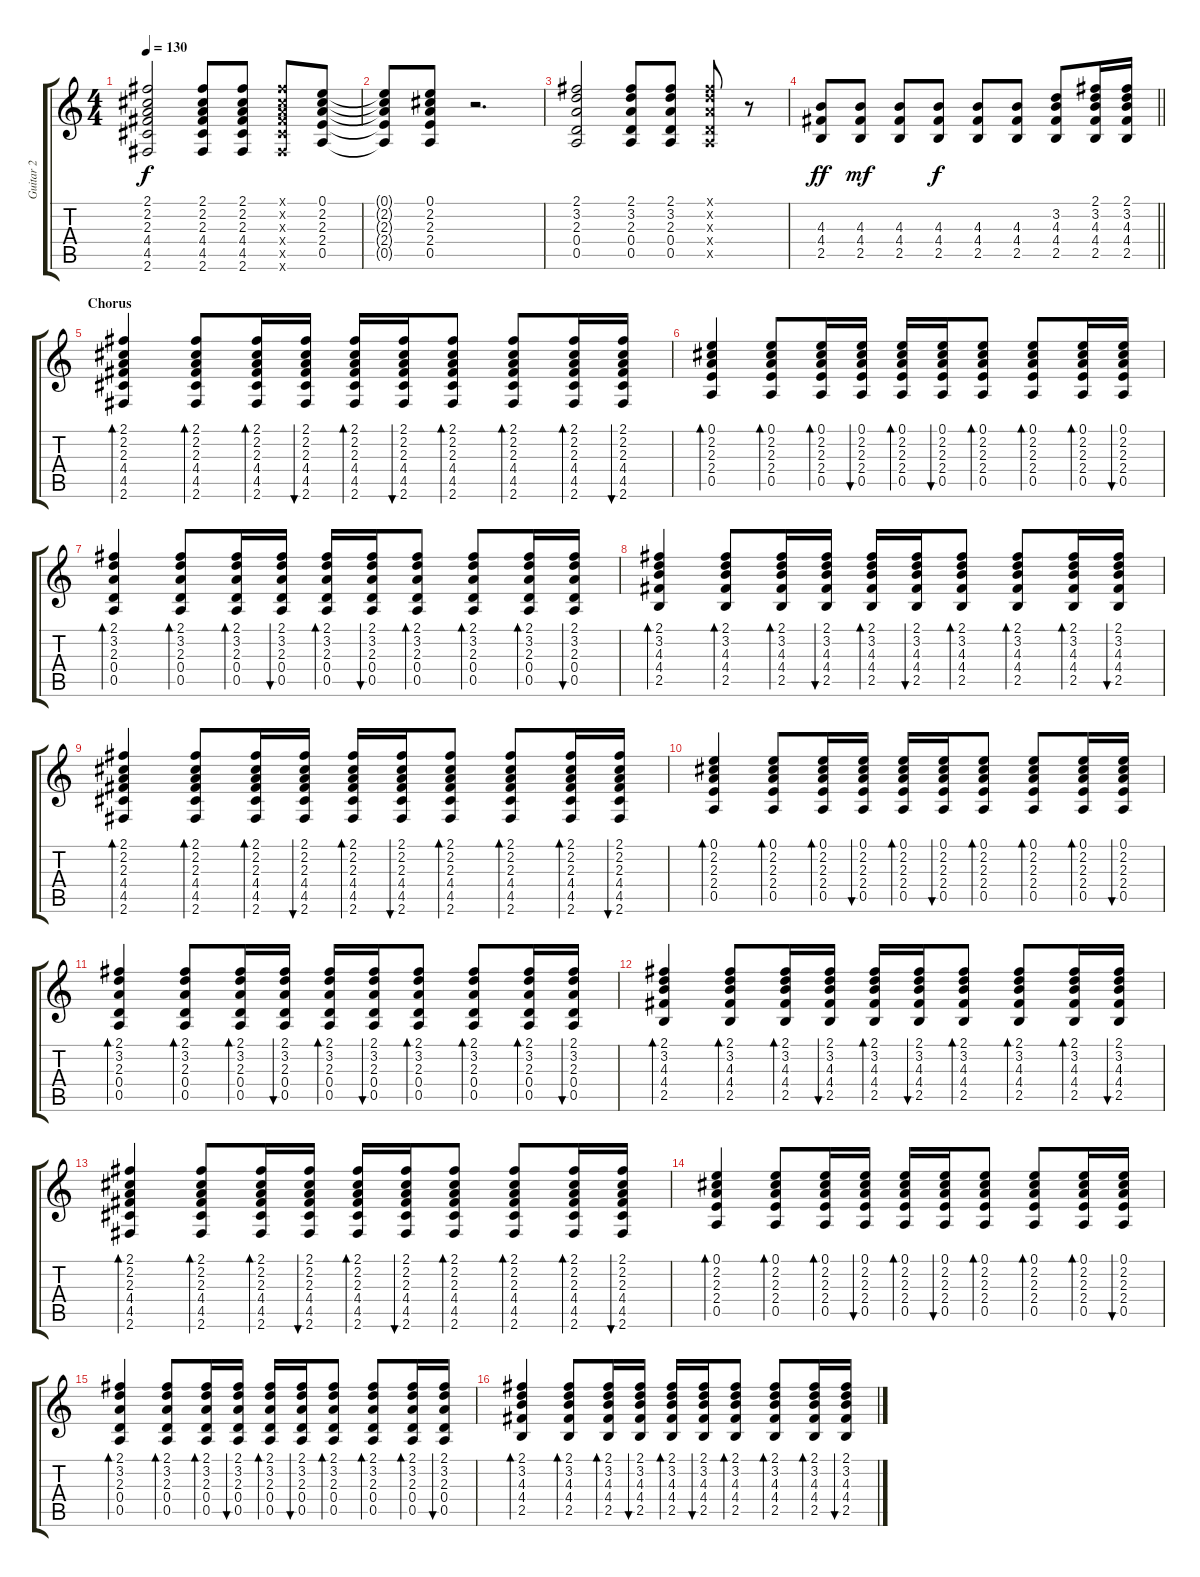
\track ("Guitar 2" "Guitar 2") {instrument acousticguitarsteel}
\staff {score tabs}
\tuning (E4 B3 G3 D3 A2 E2) {hide}
\ts (4 4)
\tempo 130
\clef g2
\ks c
(2.1 2.2 2.3 4.4 4.5 2.6).2{dy f} (2.1 2.2 2.3 4.4 4.5 2.6).8 (2.1 2.2 2.3 4.4 4.5 2.6).8 (2.1{x} 2.2{x} 2.3{x} 4.4{x} 4.5{x} 2.6{x}).8 (0.1 2.2 2.3 2.4 0.5).8 |
(0.1{t} 2.2{t} 2.3{t} 2.4{t} 0.5{t}).8 (0.1 2.2 2.3 2.4 0.5).8 r.2{d} |
(2.1 3.2 2.3 0.4 0.5).2 (2.1 3.2 2.3 0.4 0.5).8 (2.1 3.2 2.3 0.4 0.5).8 (2.1{x} 3.2{x} 2.3{x} 0.4{x} 0.5{x}).8 r.8 |
\barLineRight lightlight
(4.3 4.4 2.5).8{dy ff} (4.3 4.4 2.5).8{dy mf} (4.3 4.4 2.5).8 (4.3 4.4 2.5).8{dy f} (4.3 4.4 2.5).8 (4.3 4.4 2.5).8 (3.2 4.3 4.4 2.5).8 (2.1 3.2 4.3 4.4 2.5).16 (2.1 3.2 4.3 4.4 2.5).16 |
\section ("" "Chorus")
(2.1 2.2 2.3 4.4 4.5 2.6).4{bd 30} (2.1 2.2 2.3 4.4 4.5 2.6).8{bd 30} (2.1 2.2 2.3 4.4 4.5 2.6).16{bd 30} (2.1 2.2 2.3 4.4 4.5 2.6).16{bu 30} (2.1 2.2 2.3 4.4 4.5 2.6).16{bd 30} (2.1 2.2 2.3 4.4 4.5 2.6).16{bu 30} (2.1 2.2 2.3 4.4 4.5 2.6).8{bd 30} (2.1 2.2 2.3 4.4 4.5 2.6).8{bd 30} (2.1 2.2 2.3 4.4 4.5 2.6).16{bd 30} (2.1 2.2 2.3 4.4 4.5 2.6).16{bu 30} |
(0.1 2.2 2.3 2.4 0.5).4{bd 30} (0.1 2.2 2.3 2.4 0.5).8{bd 30} (0.1 2.2 2.3 2.4 0.5).16{bd 30} (0.1 2.2 2.3 2.4 0.5).16{bu 30} (0.1 2.2 2.3 2.4 0.5).16{bd 30} (0.1 2.2 2.3 2.4 0.5).16{bu 30} (0.1 2.2 2.3 2.4 0.5).8{bd 30} (0.1 2.2 2.3 2.4 0.5).8{bd 30} (0.1 2.2 2.3 2.4 0.5).16{bd 30} (0.1 2.2 2.3 2.4 0.5).16{bu 30} |
(2.1 3.2 2.3 0.4 0.5).4{bd 30} (2.1 3.2 2.3 0.4 0.5).8{bd 30} (2.1 3.2 2.3 0.4 0.5).16{bd 30} (2.1 3.2 2.3 0.4 0.5).16{bu 30} (2.1 3.2 2.3 0.4 0.5).16{bd 30} (2.1 3.2 2.3 0.4 0.5).16{bu 30} (2.1 3.2 2.3 0.4 0.5).8{bd 30} (2.1 3.2 2.3 0.4 0.5).8{bd 30} (2.1 3.2 2.3 0.4 0.5).16{bd 30} (2.1 3.2 2.3 0.4 0.5).16{bu 30} |
(2.1 3.2 4.3 4.4 2.5).4{bd 30} (2.1 3.2 4.3 4.4 2.5).8{bd 30} (2.1 3.2 4.3 4.4 2.5).16{bd 30} (2.1 3.2 4.3 4.4 2.5).16{bu 30} (2.1 3.2 4.3 4.4 2.5).16{bd 30} (2.1 3.2 4.3 4.4 2.5).16{bu 30} (2.1 3.2 4.3 4.4 2.5).8{bd 30} (2.1 3.2 4.3 4.4 2.5).8{bd 30} (2.1 3.2 4.3 4.4 2.5).16{bd 30} (2.1 3.2 4.3 4.4 2.5).16{bu 30} |
(2.1 2.2 2.3 4.4 4.5 2.6).4{bd 30} (2.1 2.2 2.3 4.4 4.5 2.6).8{bd 30} (2.1 2.2 2.3 4.4 4.5 2.6).16{bd 30} (2.1 2.2 2.3 4.4 4.5 2.6).16{bu 30} (2.1 2.2 2.3 4.4 4.5 2.6).16{bd 30} (2.1 2.2 2.3 4.4 4.5 2.6).16{bu 30} (2.1 2.2 2.3 4.4 4.5 2.6).8{bd 30} (2.1 2.2 2.3 4.4 4.5 2.6).8{bd 30} (2.1 2.2 2.3 4.4 4.5 2.6).16{bd 30} (2.1 2.2 2.3 4.4 4.5 2.6).16{bu 30} |
(0.1 2.2 2.3 2.4 0.5).4{bd 30} (0.1 2.2 2.3 2.4 0.5).8{bd 30} (0.1 2.2 2.3 2.4 0.5).16{bd 30} (0.1 2.2 2.3 2.4 0.5).16{bu 30} (0.1 2.2 2.3 2.4 0.5).16{bd 30} (0.1 2.2 2.3 2.4 0.5).16{bu 30} (0.1 2.2 2.3 2.4 0.5).8{bd 30} (0.1 2.2 2.3 2.4 0.5).8{bd 30} (0.1 2.2 2.3 2.4 0.5).16{bd 30} (0.1 2.2 2.3 2.4 0.5).16{bu 30} |
(2.1 3.2 2.3 0.4 0.5).4{bd 30} (2.1 3.2 2.3 0.4 0.5).8{bd 30} (2.1 3.2 2.3 0.4 0.5).16{bd 30} (2.1 3.2 2.3 0.4 0.5).16{bu 30} (2.1 3.2 2.3 0.4 0.5).16{bd 30} (2.1 3.2 2.3 0.4 0.5).16{bu 30} (2.1 3.2 2.3 0.4 0.5).8{bd 30} (2.1 3.2 2.3 0.4 0.5).8{bd 30} (2.1 3.2 2.3 0.4 0.5).16{bd 30} (2.1 3.2 2.3 0.4 0.5).16{bu 30} |
(2.1 3.2 4.3 4.4 2.5).4{bd 30} (2.1 3.2 4.3 4.4 2.5).8{bd 30} (2.1 3.2 4.3 4.4 2.5).16{bd 30} (2.1 3.2 4.3 4.4 2.5).16{bu 30} (2.1 3.2 4.3 4.4 2.5).16{bd 30} (2.1 3.2 4.3 4.4 2.5).16{bu 30} (2.1 3.2 4.3 4.4 2.5).8{bd 30} (2.1 3.2 4.3 4.4 2.5).8{bd 30} (2.1 3.2 4.3 4.4 2.5).16{bd 30} (2.1 3.2 4.3 4.4 2.5).16{bu 30} |
(2.1 2.2 2.3 4.4 4.5 2.6).4{bd 30} (2.1 2.2 2.3 4.4 4.5 2.6).8{bd 30} (2.1 2.2 2.3 4.4 4.5 2.6).16{bd 30} (2.1 2.2 2.3 4.4 4.5 2.6).16{bu 30} (2.1 2.2 2.3 4.4 4.5 2.6).16{bd 30} (2.1 2.2 2.3 4.4 4.5 2.6).16{bu 30} (2.1 2.2 2.3 4.4 4.5 2.6).8{bd 30} (2.1 2.2 2.3 4.4 4.5 2.6).8{bd 30} (2.1 2.2 2.3 4.4 4.5 2.6).16{bd 30} (2.1 2.2 2.3 4.4 4.5 2.6).16{bu 30} |
(0.1 2.2 2.3 2.4 0.5).4{bd 30} (0.1 2.2 2.3 2.4 0.5).8{bd 30} (0.1 2.2 2.3 2.4 0.5).16{bd 30} (0.1 2.2 2.3 2.4 0.5).16{bu 30} (0.1 2.2 2.3 2.4 0.5).16{bd 30} (0.1 2.2 2.3 2.4 0.5).16{bu 30} (0.1 2.2 2.3 2.4 0.5).8{bd 30} (0.1 2.2 2.3 2.4 0.5).8{bd 30} (0.1 2.2 2.3 2.4 0.5).16{bd 30} (0.1 2.2 2.3 2.4 0.5).16{bu 30} |
(2.1 3.2 2.3 0.4 0.5).4{bd 30} (2.1 3.2 2.3 0.4 0.5).8{bd 30} (2.1 3.2 2.3 0.4 0.5).16{bd 30} (2.1 3.2 2.3 0.4 0.5).16{bu 30} (2.1 3.2 2.3 0.4 0.5).16{bd 30} (2.1 3.2 2.3 0.4 0.5).16{bu 30} (2.1 3.2 2.3 0.4 0.5).8{bd 30} (2.1 3.2 2.3 0.4 0.5).8{bd 30} (2.1 3.2 2.3 0.4 0.5).16{bd 30} (2.1 3.2 2.3 0.4 0.5).16{bu 30} |
(2.1 3.2 4.3 4.4 2.5).4{bd 30} (2.1 3.2 4.3 4.4 2.5).8{bd 30} (2.1 3.2 4.3 4.4 2.5).16{bd 30} (2.1 3.2 4.3 4.4 2.5).16{bu 30} (2.1 3.2 4.3 4.4 2.5).16{bd 30} (2.1 3.2 4.3 4.4 2.5).16{bu 30} (2.1 3.2 4.3 4.4 2.5).8{bd 30} (2.1 3.2 4.3 4.4 2.5).8{bd 30} (2.1 3.2 4.3 4.4 2.5).16{bd 30} (2.1 3.2 4.3 4.4 2.5).16{bu 30}
